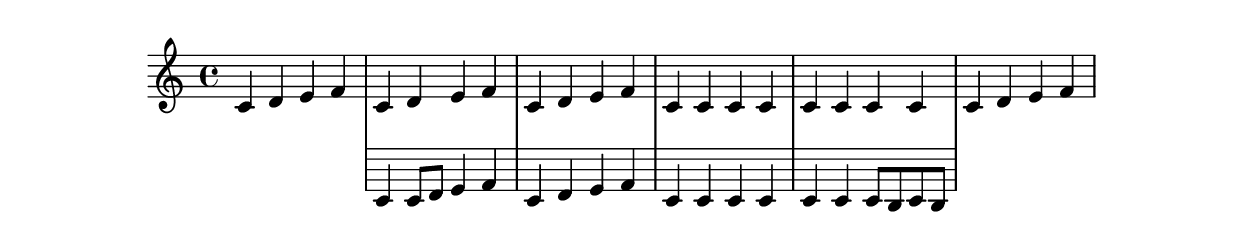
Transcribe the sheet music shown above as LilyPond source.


\version "2.3.4"

\header {

texidoc= "
An additional stave can be typeset in the middle of a score line. 
A new context type is created for the temporary staff to avoid printing 
time and key signatures and clef at the beginning of the extra stave.
"
} 

\score {
   {
    \relative c' {
      \context Staff = One { c4 d e f }
      <<
        {c d e f | c d e f | c c c c | c c c c }
        \context TemporaryStaff = Two { c4 c8 d e4 f | c d e f |
          c c c c | c c c8 b c b |}
      >>
      c4 d e f |
    }
  }
  \paper {
    \context {
      \Score
      \consists Span_bar_engraver
      % Avoid a vertical line at the beginning of the system:
      \remove System_start_delimiter_engraver
      % Incorporate the new context in the hierarchy
      \accepts "TemporaryStaff"
    }
    \context {
      \Staff
      \name "TemporaryStaff"
      \alias "Staff"
      \remove "Clef_engraver"
      \remove "Time_signature_engraver"
      \remove "Key_engraver"
    }
  }
}

